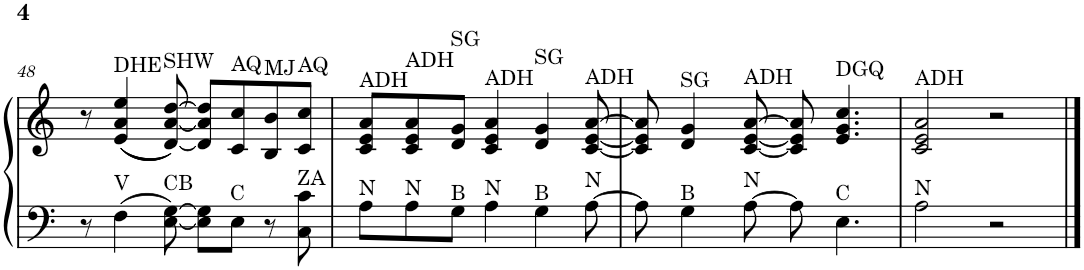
**kern	**kern
*part1	*part1
*staff2	*staff1
*I"Piano	*
*I'Pno.	*
!!LO:PB:g=z
*clefF4	*clefG2
*k[]	*k[]
*M4/4	*M4/4
*met(c)	*met(c)
=48	=48
8r	8r
!	!LO:TX:a:t=DHE
!LO:TX:a:t=V	!
4F\	((4e/ 4a/ 4ee/
!	!LO:TX:a:t=SHW
!LO:TX:a:t=CB	!
[8E\ [8G\	[8d/ [8a/ [8dd/))
8E\] 8G\]L	8d/] 8a/] 8dd/]L
!	!LO:TX:a:t=AQ
!LO:TX:a:t=C	!
8E\J	8c/ 8cc/
!	!LO:TX:a:t=MJ
8r	8B/ 8b/
!	!LO:TX:a:t=AQ
!LO:TX:a:t=ZA	!
8C\ 8c\	8c/ 8cc/J
=49	=49
!	!LO:TX:a:t=ADH
!LO:TX:a:t=N	!
8A\L	8c/ 8e/ 8a/L
!	!LO:TX:a:t=ADH
!LO:TX:a:t=N	!
8A\	8c/ 8e/ 8a/
!	!LO:TX:a:t=SG
!LO:TX:a:t=B	!
8G\J	8d/ 8g/J
!	!LO:TX:a:t=ADH
!LO:TX:a:t=N	!
4A\	4c/ 4e/ 4a/
!	!LO:TX:a:t=SG
!LO:TX:a:t=B	!
4G\	4d/ 4g/
!	!LO:TX:a:t=ADH
!LO:TX:a:t=N	!
[8A\	[8c/ [8e/ [8a/
=50	=50
8A\]	8c/] 8e/] 8a/]
!	!LO:TX:a:t=SG
!LO:TX:a:t=B	!
4G\	4d/ 4g/
!	!LO:TX:a:t=ADH
!LO:TX:a:t=N	!
[8A\	[8c/ [8e/ [8a/
8A\]	8c/] 8e/] 8a/]
!	!LO:TX:a:t=DGQ
!LO:TX:a:t=C	!
4.E\	4.e/ 4.g/ 4.cc/
=51	=51
!	!LO:TX:a:t=ADH
!LO:TX:a:t=N	!
2A\	2c/ 2e/ 2a/
2r	2r
==	==
*-	*-
